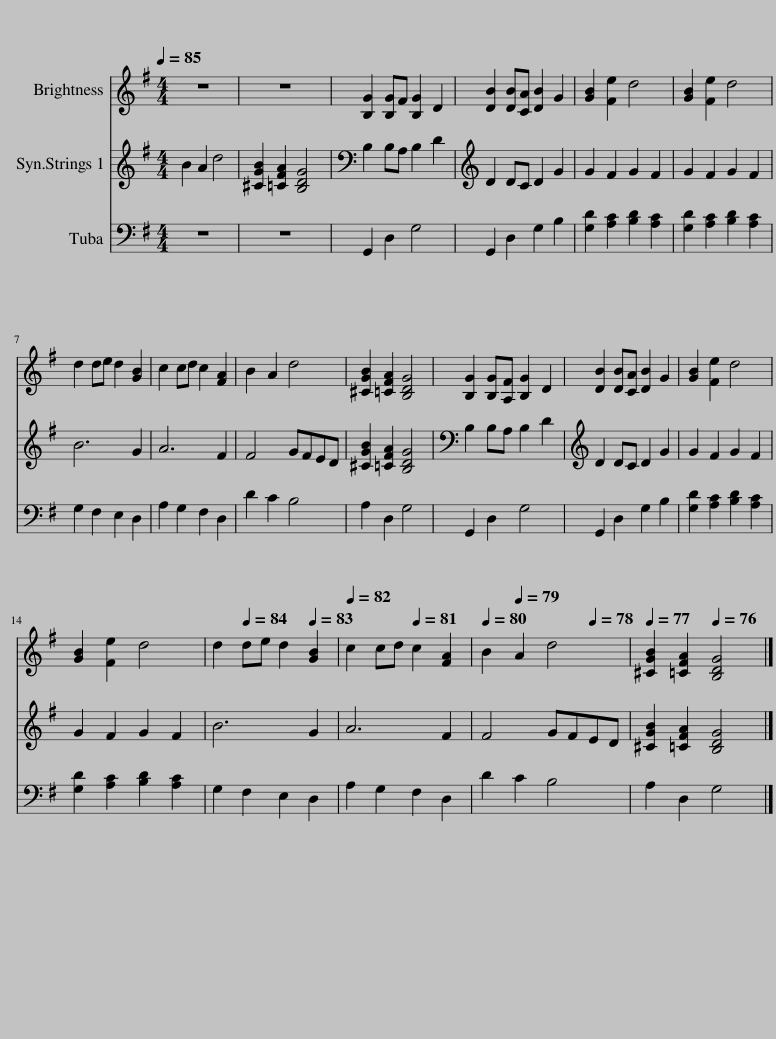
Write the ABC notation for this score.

X:1
%%score 1 2 3
L:1/8
Q:1/4=85
M:4/4
I:linebreak $
K:G
V:1 treble
V:2 treble
V:3 bass
V:1
 z8 | z8 | [B,G]2 [B,G]F [B,G]2 D2 | [DB]2 [DB][CA] [DB]2 G2 | [GB]2 [Fe]2 d4 | %5
 [GB]2 [Fe]2 d4 |$ d2 de d2 [GB]2 | c2 cd c2 [FA]2 | B2 A2 d4 | [^CGB]2 [=CFA]2 [B,DG]4 | %10
 [B,G]2 [B,G][A,F] [B,G]2 D2 | [DB]2 [DB][CA] [DB]2 G2 | [GB]2 [Fe]2 d4 |$ [GB]2 [Fe]2 d4 | d2[Q:1/4=84] de d2[Q:1/4=83] [GB]2 | %15
[Q:1/4=82] c2 cd[Q:1/4=81] c2 [FA]2 |[Q:1/4=80] B2[Q:1/4=79] A2 d4[Q:1/4=78] |[Q:1/4=77] [^CGB]2 [=CFA]2[Q:1/4=76] [B,DG]4 |] %18
V:2
 B2 A2 d4 | [^CGB]2 [=CFA]2 [B,DG]4 | B,2 B,A, B,2 D2 | D2 DC D2 G2 | G2 F2 G2 F2 | %5
 G2 F2 G2 F2 |$ B6 G2 | A6 F2 | F4 GFED | [^CGB]2 [=CFA]2 [B,DG]4 | %10
 B,2 B,A, B,2 D2 | D2 DC D2 G2 | G2 F2 G2 F2 |$ G2 F2 G2 F2 | B6 G2 | %15
 A6 F2 | F4 GFED | [^CGB]2 [=CFA]2 [B,DG]4 |] %18
V:3
 z8 | z8 | G,,2 D,2 G,4 | G,,2 D,2 G,2 B,2 | [G,D]2 [A,C]2 [B,D]2 [A,C]2 | %5
 [G,D]2 [A,C]2 [B,D]2 [A,C]2 |$ G,2 F,2 E,2 D,2 | A,2 G,2 F,2 D,2 | D2 C2 B,4 | A,2 D,2 G,4 | %10
 G,,2 D,2 G,4 | G,,2 D,2 G,2 B,2 | [G,D]2 [A,C]2 [B,D]2 [A,C]2 |$ [G,D]2 [A,C]2 [B,D]2 [A,C]2 | G,2 F,2 E,2 D,2 | %15
 A,2 G,2 F,2 D,2 | D2 C2 B,4 | A,2 D,2 G,4 |] %18
